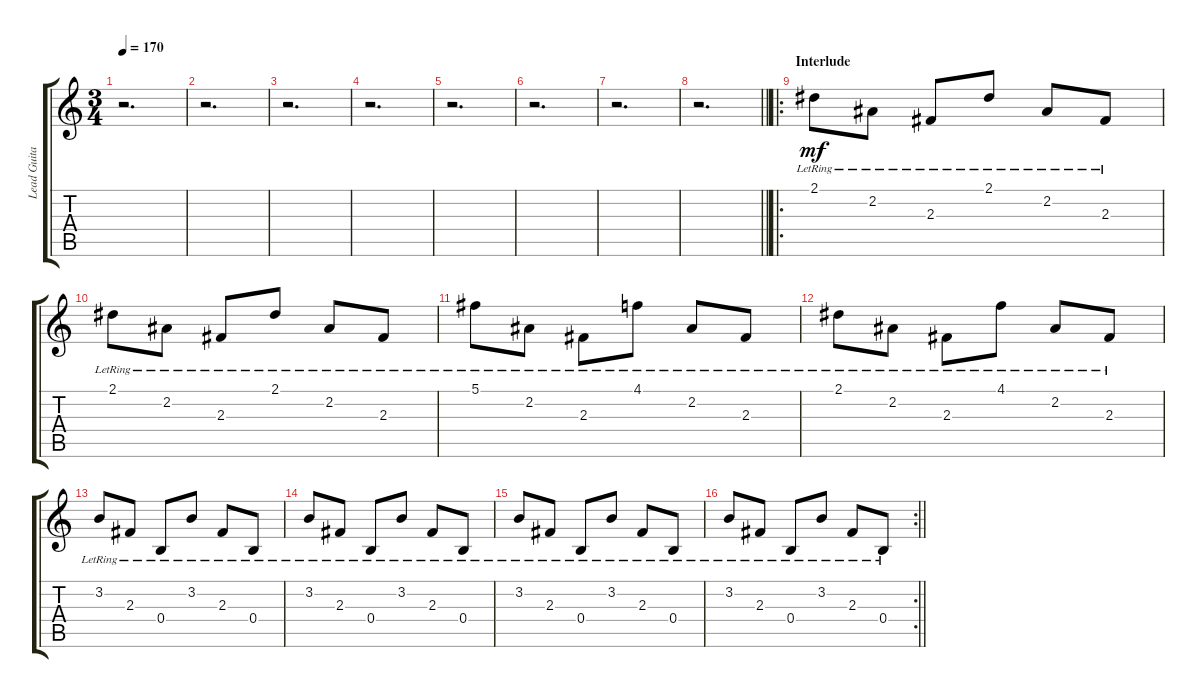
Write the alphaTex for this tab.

\track ("Lead Guitar" "Lead Guita") {instrument distortionguitar}
\staff {score tabs}
\tuning (Db4 Ab3 E3 B2 Gb2 B1) {hide}
\ts (3 4)
\tempo 170
\clef g2
\ks c
r.2{d dy f} |
r.2{d} |
r.2{d} |
r.2{d} |
r.2{d} |
r.2{d} |
r.2{d} |
\barLineRight lightlight
r.2{d} |
\ro
\section ("" "Interlude")
2.1{lr}.8{dy mf volume 14 instrument acousticguitarsteel} 2.2{lr}.8 2.3{lr}.8 2.1{lr}.8 2.2{lr}.8 2.3{lr}.8 |
2.1{lr}.8 2.2{lr}.8 2.3{lr}.8 2.1{lr}.8 2.2{lr}.8 2.3{lr}.8 |
5.1{lr}.8 2.2{lr}.8 2.3{lr}.8 4.1{lr}.8 2.2{lr}.8 2.3{lr}.8 |
2.1{lr}.8 2.2{lr}.8 2.3{lr}.8 4.1{lr}.8 2.2{lr}.8 2.3{lr}.8 |
3.2{lr}.8 2.3{lr}.8 0.4{lr}.8 3.2{lr}.8 2.3{lr}.8 0.4{lr}.8 |
3.2{lr}.8 2.3{lr}.8 0.4{lr}.8 3.2{lr}.8 2.3{lr}.8 0.4{lr}.8 |
3.2{lr}.8 2.3{lr}.8 0.4{lr}.8 3.2{lr}.8 2.3{lr}.8 0.4{lr}.8 |
\rc 2
\barLineRight lightlight
3.2{lr}.8 2.3{lr}.8 0.4{lr}.8 3.2{lr}.8 2.3{lr}.8 0.4{lr}.8
